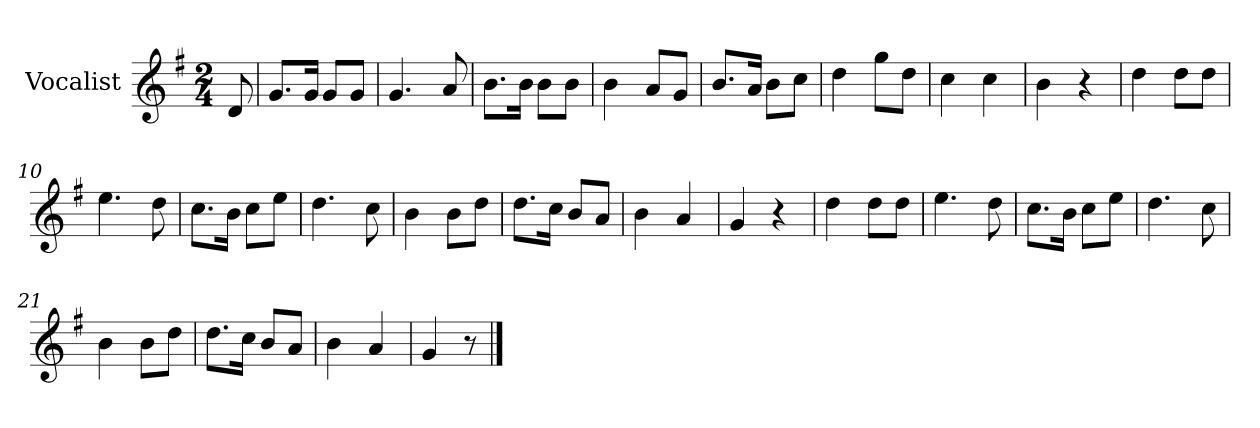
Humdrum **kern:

**kern
*part1
*staff1
*I"Vocalist
*k[f#]
*G:
*M2/4
=
8d
=1
8.gL
16gJk
8gL
8gJ
=2
4.g
8a
=3
8.bL
16bJk
8bL
8bJ
=4
4b
8aL
8gJ
=5
8.bL
16aJk
8bL
8ccJ
=6
4dd
8ggL
8ddJ
=7
4cc
4cc
=8
4b
4r
=9
4dd
8ddL
8ddJ
=10
4.ee
8dd
=11
8.ccL
16bJk
8ccL
8eeJ
=12
4.dd
8cc
=13
4b
8bL
8ddJ
=14
8.ddL
16ccJk
8bL
8aJ
=15
4b
4a
=16
4g
4r
=17
4dd
8ddL
8ddJ
=18
4.ee
8dd
=19
8.ccL
16bJk
8ccL
8eeJ
=20
4.dd
8cc
=21
4b
8bL
8ddJ
=22
8.ddL
16ccJk
8bL
8aJ
=23
4b
4a
=24
4g
8r
==
*-
